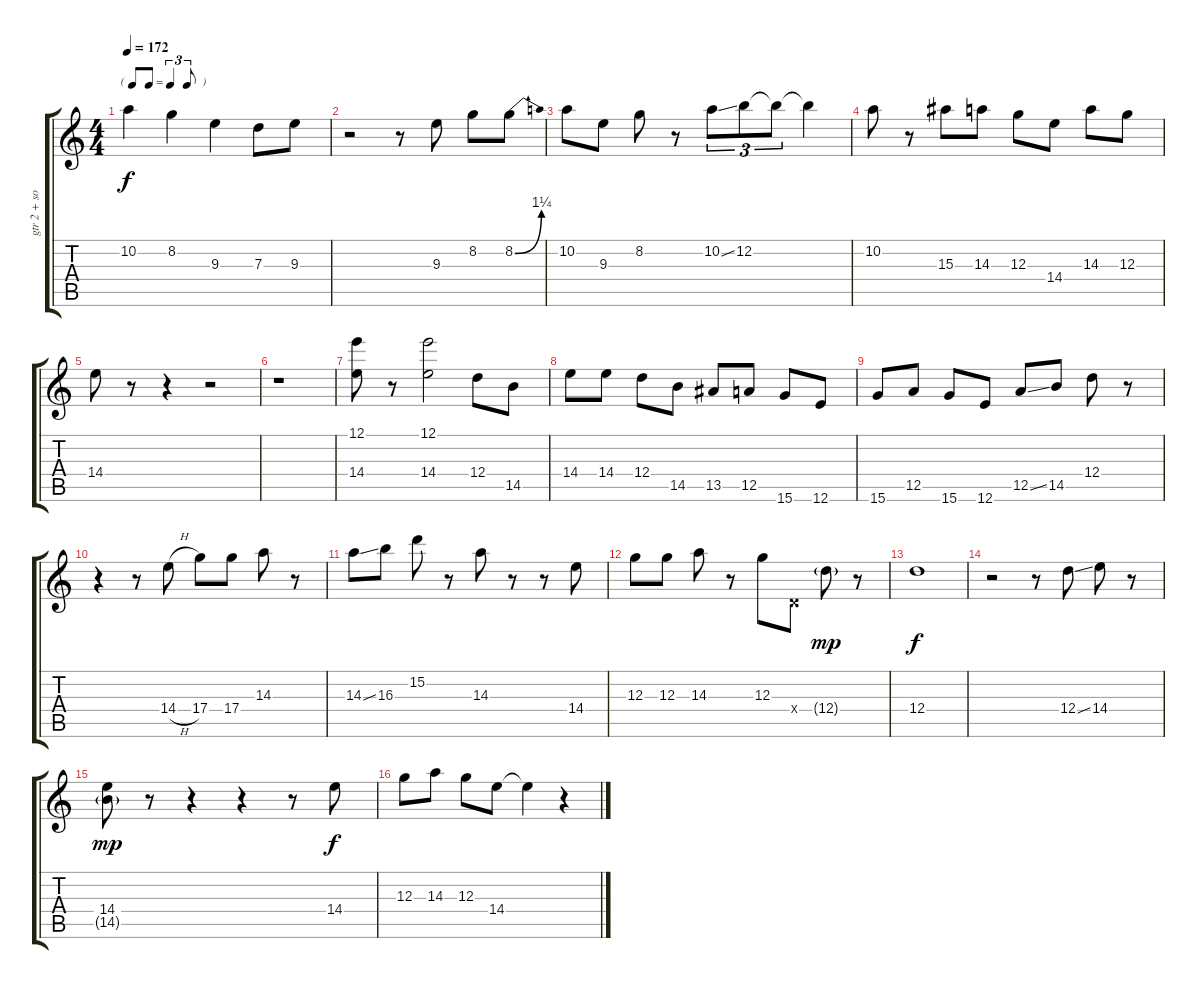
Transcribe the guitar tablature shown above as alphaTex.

\track ("gtr 2 + solo final" "gtr 2 + so") {instrument overdrivenguitar}
\staff {score tabs}
\tuning (E4 B3 G3 D3 A2 E2) {hide}
\ts (4 4)
\tf triplet8th
\tempo 172
\clef g2
\ks c
10.2{t}.4{dy f} 8.2.4 9.3.4 7.3.8 9.3.8 |
r.2 r.8 9.3.8 8.2.8 8.2{be (bend 0 0 60 5)}.8 |
10.2.8 9.3.8 8.2.8 r.8 10.2{ss}.8{tu (3 2)} 12.2.8{tu (3 2)} 12.2{t}.8{tu (3 2)} 12.2{t}.4 |
10.2.8 r.8 15.3.8 14.3.8 12.3.8 14.4.8 14.3.8 12.3.8 |
14.4.8 r.8 r.4 r.2 |
r.1 |
(12.1 14.4).8 r.8 (12.1 14.4).2 12.4.8 14.5.8 |
14.4.8 14.4.8 12.4.8 14.5.8 13.5.8 12.5.8 15.6.8 12.6.8 |
15.6.8 12.5.8 15.6.8 12.6.8 12.5{ss}.8 14.5.8 12.4.8 r.8 |
r.4 r.8 14.4{h}.8 17.4.8 17.4.8 14.3.8 r.8 |
14.3{ss}.8 16.3.8 15.2.8 r.8 14.3.8 r.8 r.8 14.4.8 |
12.3.8 12.3.8 14.3.8 r.8 12.3.8 0.4{x}.8 12.4{g}.8{dy mp} r.8 |
12.4.1{dy f} |
r.2 r.8 12.4{ss}.8 14.4.8 r.8 |
(14.4 14.5{g}).8{dy mp} r.8 r.4 r.4 r.8 14.4.8{dy f} |
12.3.8 14.3.8 12.3.8 14.4.8 14.4{t}.4 r.4
